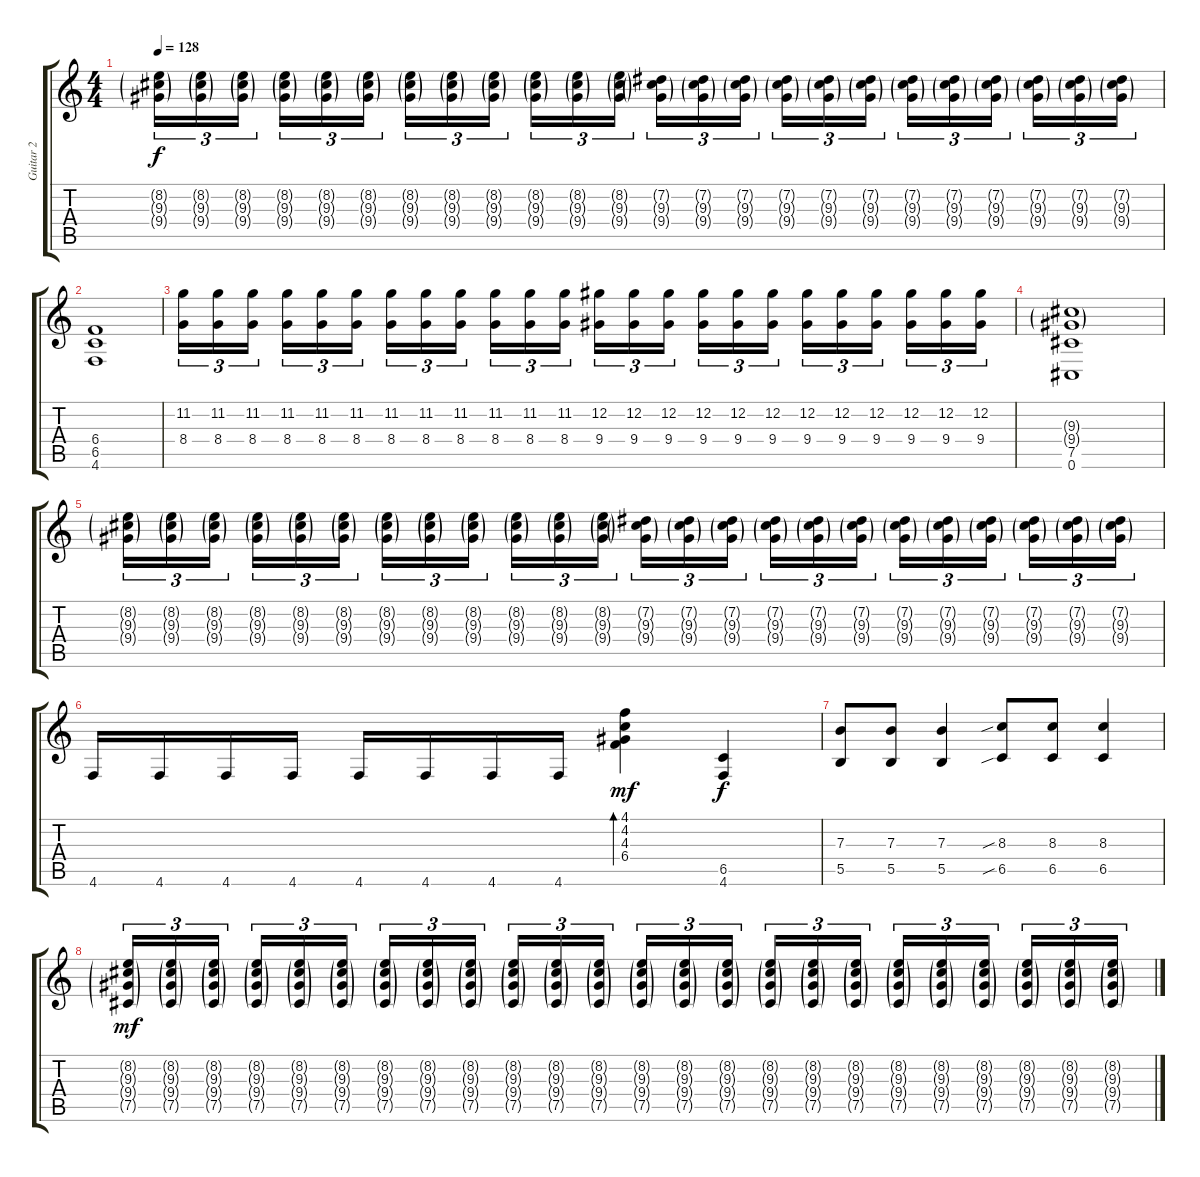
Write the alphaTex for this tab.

\track ("Guitar 2" "Guitar 2") {instrument distortionguitar}
\staff {score tabs}
\tuning (Db4 Ab3 E3 B2 Gb2 Db2) {hide}
\ts (4 4)
\tempo 128
\clef g2
\ks c
(8.2{g} 9.3{g} 9.4{g}).16{tu (3 2) dy f} (8.2{g} 9.3{g} 9.4{g}).16{tu (3 2)} (8.2{g} 9.3{g} 9.4{g}).16{tu (3 2) beam splitsecondary} (8.2{g} 9.3{g} 9.4{g}).16{tu (3 2)} (8.2{g} 9.3{g} 9.4{g}).16{tu (3 2)} (8.2{g} 9.3{g} 9.4{g}).16{tu (3 2)} (8.2{g} 9.3{g} 9.4{g}).16{tu (3 2)} (8.2{g} 9.3{g} 9.4{g}).16{tu (3 2)} (8.2{g} 9.3{g} 9.4{g}).16{tu (3 2) beam splitsecondary} (8.2{g} 9.3{g} 9.4{g}).16{tu (3 2)} (8.2{g} 9.3{g} 9.4{g}).16{tu (3 2)} (8.2{g} 9.3{g} 9.4{g}).16{tu (3 2)} (7.2{g} 9.3{g} 9.4{g}).16{tu (3 2)} (7.2{g} 9.3{g} 9.4{g}).16{tu (3 2)} (7.2{g} 9.3{g} 9.4{g}).16{tu (3 2) beam splitsecondary} (7.2{g} 9.3{g} 9.4{g}).16{tu (3 2)} (7.2{g} 9.3{g} 9.4{g}).16{tu (3 2)} (7.2{g} 9.3{g} 9.4{g}).16{tu (3 2)} (7.2{g} 9.3{g} 9.4{g}).16{tu (3 2)} (7.2{g} 9.3{g} 9.4{g}).16{tu (3 2)} (7.2{g} 9.3{g} 9.4{g}).16{tu (3 2) beam splitsecondary} (7.2{g} 9.3{g} 9.4{g}).16{tu (3 2)} (7.2{g} 9.3{g} 9.4{g}).16{tu (3 2)} (7.2{g} 9.3{g} 9.4{g}).16{tu (3 2)} |
(6.4 6.5 4.6).1 |
(11.2 8.4).16{tu (3 2)} (11.2 8.4).16{tu (3 2)} (11.2 8.4).16{tu (3 2) beam splitsecondary} (11.2 8.4).16{tu (3 2)} (11.2 8.4).16{tu (3 2)} (11.2 8.4).16{tu (3 2)} (11.2 8.4).16{tu (3 2)} (11.2 8.4).16{tu (3 2)} (11.2 8.4).16{tu (3 2) beam splitsecondary} (11.2 8.4).16{tu (3 2)} (11.2 8.4).16{tu (3 2)} (11.2 8.4).16{tu (3 2)} (12.2 9.4).16{tu (3 2)} (12.2 9.4).16{tu (3 2)} (12.2 9.4).16{tu (3 2) beam splitsecondary} (12.2 9.4).16{tu (3 2)} (12.2 9.4).16{tu (3 2)} (12.2 9.4).16{tu (3 2)} (12.2 9.4).16{tu (3 2)} (12.2 9.4).16{tu (3 2)} (12.2 9.4).16{tu (3 2) beam splitsecondary} (12.2 9.4).16{tu (3 2)} (12.2 9.4).16{tu (3 2)} (12.2 9.4).16{tu (3 2)} |
(9.3{g} 9.4{g} 7.5 0.6).1 |
(8.2{g} 9.3{g} 9.4{g}).16{tu (3 2)} (8.2{g} 9.3{g} 9.4{g}).16{tu (3 2)} (8.2{g} 9.3{g} 9.4{g}).16{tu (3 2) beam splitsecondary} (8.2{g} 9.3{g} 9.4{g}).16{tu (3 2)} (8.2{g} 9.3{g} 9.4{g}).16{tu (3 2)} (8.2{g} 9.3{g} 9.4{g}).16{tu (3 2)} (8.2{g} 9.3{g} 9.4{g}).16{tu (3 2)} (8.2{g} 9.3{g} 9.4{g}).16{tu (3 2)} (8.2{g} 9.3{g} 9.4{g}).16{tu (3 2) beam splitsecondary} (8.2{g} 9.3{g} 9.4{g}).16{tu (3 2)} (8.2{g} 9.3{g} 9.4{g}).16{tu (3 2)} (8.2{g} 9.3{g} 9.4{g}).16{tu (3 2)} (7.2{g} 9.3{g} 9.4{g}).16{tu (3 2)} (7.2{g} 9.3{g} 9.4{g}).16{tu (3 2)} (7.2{g} 9.3{g} 9.4{g}).16{tu (3 2) beam splitsecondary} (7.2{g} 9.3{g} 9.4{g}).16{tu (3 2)} (7.2{g} 9.3{g} 9.4{g}).16{tu (3 2)} (7.2{g} 9.3{g} 9.4{g}).16{tu (3 2)} (7.2{g} 9.3{g} 9.4{g}).16{tu (3 2)} (7.2{g} 9.3{g} 9.4{g}).16{tu (3 2)} (7.2{g} 9.3{g} 9.4{g}).16{tu (3 2) beam splitsecondary} (7.2{g} 9.3{g} 9.4{g}).16{tu (3 2)} (7.2{g} 9.3{g} 9.4{g}).16{tu (3 2)} (7.2{g} 9.3{g} 9.4{g}).16{tu (3 2)} |
4.6.16 4.6.16 4.6.16 4.6.16 4.6.16 4.6.16 4.6.16 4.6.16 (4.1 4.2 4.3 6.4).4{bd 120 dy mf} (6.5 4.6).4{dy f} |
(7.3 5.5).8 (7.3 5.5).8 (7.3 5.5).4 (8.3{sib} 6.5{sib}).8 (8.3 6.5).8 (8.3 6.5).4 |
(8.2{g} 9.3{g} 9.4{g} 7.5{g}).16{tu (3 2) dy mf} (8.2{g} 9.3{g} 9.4{g} 7.5{g}).16{tu (3 2)} (8.2{g} 9.3{g} 9.4{g} 7.5{g}).16{tu (3 2) beam splitsecondary} (8.2{g} 9.3{g} 9.4{g} 7.5{g}).16{tu (3 2)} (8.2{g} 9.3{g} 9.4{g} 7.5{g}).16{tu (3 2)} (8.2{g} 9.3{g} 9.4{g} 7.5{g}).16{tu (3 2)} (8.2{g} 9.3{g} 9.4{g} 7.5{g}).16{tu (3 2)} (8.2{g} 9.3{g} 9.4{g} 7.5{g}).16{tu (3 2)} (8.2{g} 9.3{g} 9.4{g} 7.5{g}).16{tu (3 2) beam splitsecondary} (8.2{g} 9.3{g} 9.4{g} 7.5{g}).16{tu (3 2)} (8.2{g} 9.3{g} 9.4{g} 7.5{g}).16{tu (3 2)} (8.2{g} 9.3{g} 9.4{g} 7.5{g}).16{tu (3 2)} (8.2{g} 9.3{g} 9.4{g} 7.5{g}).16{tu (3 2)} (8.2{g} 9.3{g} 9.4{g} 7.5{g}).16{tu (3 2)} (8.2{g} 9.3{g} 9.4{g} 7.5{g}).16{tu (3 2) beam splitsecondary} (8.2{g} 9.3{g} 9.4{g} 7.5{g}).16{tu (3 2)} (8.2{g} 9.3{g} 9.4{g} 7.5{g}).16{tu (3 2)} (8.2{g} 9.3{g} 9.4{g} 7.5{g}).16{tu (3 2)} (8.2{g} 9.3{g} 9.4{g} 7.5{g}).16{tu (3 2)} (8.2{g} 9.3{g} 9.4{g} 7.5{g}).16{tu (3 2)} (8.2{g} 9.3{g} 9.4{g} 7.5{g}).16{tu (3 2) beam splitsecondary} (8.2{g} 9.3{g} 9.4{g} 7.5{g}).16{tu (3 2)} (8.2{g} 9.3{g} 9.4{g} 7.5{g}).16{tu (3 2)} (8.2{g} 9.3{g} 9.4{g} 7.5{g}).16{tu (3 2)}
